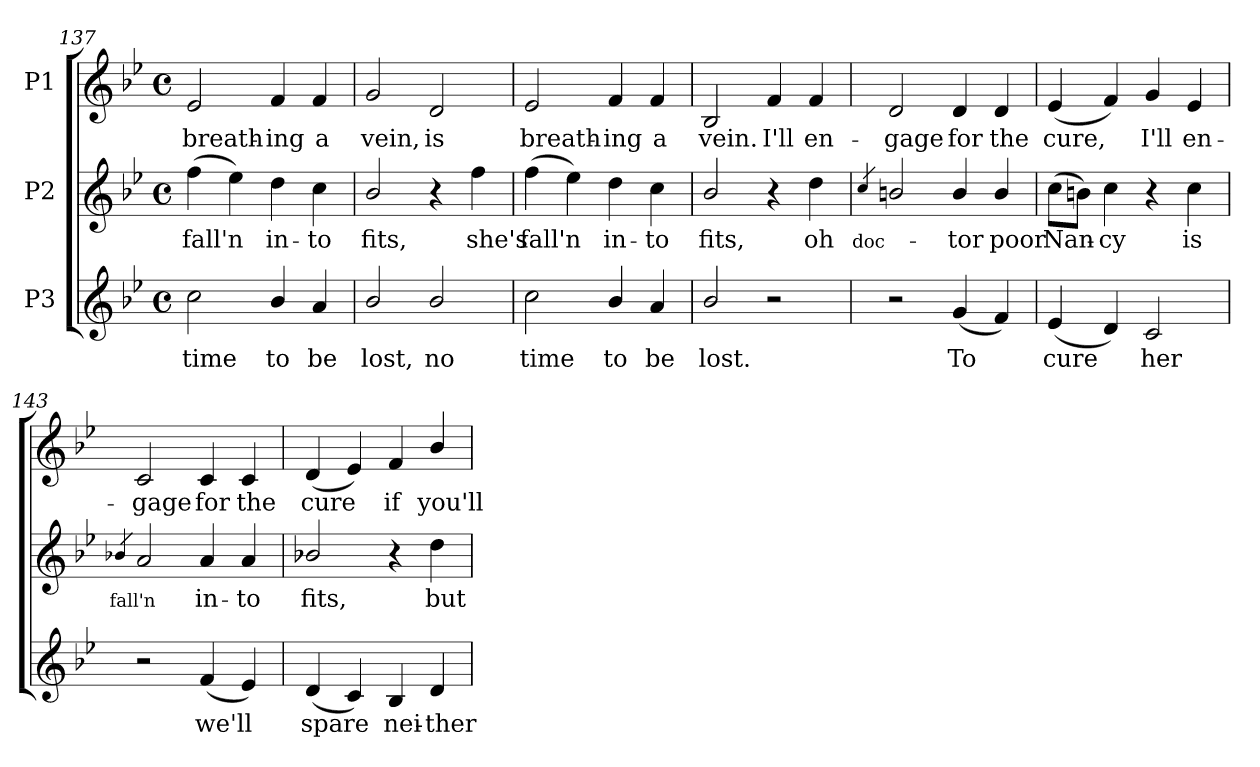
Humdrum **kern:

**kern	**text	**kern	**text	**kern	**text
*part3	*part3	*part2	*part2	*part1	*part1
*staff3	*staff3	*staff2	*staff2	*staff1	*staff1
*I"P3	*	*I"P2	*	*I"P1	*
*clefG2	*	*clefG2	*	*clefG2	*
*k[b-e-]	*	*k[b-e-]	*	*k[b-e-]	*
*B-:	*	*B-:	*	*B-:	*
*M4/4	*	*M4/4	*	*M4/4	*
*met(c)	*	*met(c)	*	*met(c)	*
=137	=137	=137	=137	=137	=137
!	!LO:LY:b:color=#000000	!	!	!	!
!	!	!	!LO:LY:b:color=#000000	!	!
!	!	!	!	!	!LO:LY:b:color=#000000
2cci\	time	(4ffi\	fall'n	2e-i/	breath-
.	.	4ee-i\)	.	.	.
!	!LO:LY:b:color=#000000	!	!	!	!
!	!	!	!LO:LY:b:color=#000000	!	!
!	!	!	!	!	!LO:LY:b:color=#000000
4b-i/	to	4ddi\	in-	4fi/	-ing
!	!LO:LY:b:color=#000000	!	!	!	!
!	!	!	!LO:LY:b:color=#000000	!	!
!	!	!	!	!	!LO:LY:b:color=#000000
4ai/	be	4cci\	-to	4fi/	a
=138	=138	=138	=138	=138	=138
!	!LO:LY:b:color=#000000	!	!	!	!
!	!	!	!LO:LY:b:color=#000000	!	!
!	!	!	!	!	!LO:LY:b:color=#000000
2b-i/	lost,	2b-i/	fits,	2gi/	vein,
!	!LO:LY:b:color=#000000	!	!	!	!
!	!	!	!	!	!LO:LY:b:color=#000000
2b-i/	no	4r	.	2di/	is
!	!	!	!LO:LY:b:color=#000000	!	!
.	.	4ffi\	she's	.	.
=139	=139	=139	=139	=139	=139
!	!LO:LY:b:color=#000000	!	!	!	!
!	!	!	!LO:LY:b:color=#000000	!	!
!	!	!	!	!	!LO:LY:b:color=#000000
2cci\	time	(4ffi\	fall'n	2e-i/	breath-
.	.	4ee-i\)	.	.	.
!	!LO:LY:b:color=#000000	!	!	!	!
!	!	!	!LO:LY:b:color=#000000	!	!
!	!	!	!	!	!LO:LY:b:color=#000000
4b-i/	to	4ddi\	in-	4fi/	-ing
!	!LO:LY:b:color=#000000	!	!	!	!
!	!	!	!LO:LY:b:color=#000000	!	!
!	!	!	!	!	!LO:LY:b:color=#000000
4ai/	be	4cci\	-to	4fi/	a
=140	=140	=140	=140	=140	=140
!	!LO:LY:b:color=#000000	!	!	!	!
!	!	!	!LO:LY:b:color=#000000	!	!
!	!	!	!	!	!LO:LY:b:color=#000000
2b-i/	lost.	2b-i/	fits,	2B-i/	vein.
!	!	!	!	!	!LO:LY:b:color=#000000
2r	.	4r	.	4fi/	I'll
!	!	!	!LO:LY:b:color=#000000	!	!
!	!	!	!	!	!LO:LY:b:color=#000000
.	.	4ddi\	oh	4fi/	en-
!!LO:LB:g=z
=141	=141	=141	=141	=141	=141
!	!	!	!LO:LY:b:color=#000000	!	!
.	.	4qcci/	doc-	.	.
!	!	!	!	!	!LO:LY:b:color=#000000
2r	.	2bni/	.	2di/	-gage
!	!LO:LY:b:color=#000000	!	!	!	!
!	!	!	!LO:LY:b:color=#000000	!	!
!	!	!	!	!	!LO:LY:b:color=#000000
(4gi/	To	4bi/	-tor	4di/	for
!	!	!	!LO:LY:b:color=#000000	!	!
!	!	!	!	!	!LO:LY:b:color=#000000
4fi/)	.	4bi/	poor	4di/	the
=142	=142	=142	=142	=142	=142
!	!LO:LY:b:color=#000000	!	!	!	!
!	!	!	!LO:LY:b:color=#000000	!	!
!	!	!	!	!	!LO:LY:b:color=#000000
(4e-i/	cure	(8cci\L	Nan-	(4e-i/	cure,
.	.	8bni\J)	.	.	.
!	!	!	!LO:LY:b:color=#000000	!	!
4di/)	.	4cci\	-cy	4fi/)	.
!	!LO:LY:b:color=#000000	!	!	!	!
!	!	!	!	!	!LO:LY:b:color=#000000
2ci/	her	4r	.	4gi/	I'll
!	!	!	!LO:LY:b:color=#000000	!	!
!	!	!	!	!	!LO:LY:b:color=#000000
.	.	4cci\	is	4e-i/	en-
=143	=143	=143	=143	=143	=143
!	!	!	!LO:LY:b:color=#000000	!	!
.	.	4qb-Xi/	fall'n	.	.
!	!	!	!	!	!LO:LY:b:color=#000000
2r	.	2ai/	.	2ci/	-gage
!	!LO:LY:b:color=#000000	!	!	!	!
!	!	!	!LO:LY:b:color=#000000	!	!
!	!	!	!	!	!LO:LY:b:color=#000000
(4fi/	we'll	4ai/	in-	4ci/	for
!	!	!	!LO:LY:b:color=#000000	!	!
!	!	!	!	!	!LO:LY:b:color=#000000
4e-i/)	.	4ai/	-to	4ci/	the
=144	=144	=144	=144	=144	=144
!	!LO:LY:b:color=#000000	!	!	!	!
!	!	!	!LO:LY:b:color=#000000	!	!
!	!	!	!	!	!LO:LY:b:color=#000000
(4di/	spare	2b-Xi/	fits,	(4di/	cure
4ci/)	.	.	.	4e-i/)	.
!	!LO:LY:b:color=#000000	!	!	!	!
!	!	!	!	!	!LO:LY:b:color=#000000
4B-i/	nei-	4r	.	4fi/	if
!	!LO:LY:b:color=#000000	!	!	!	!
!	!	!	!LO:LY:b:color=#000000	!	!
!	!	!	!	!	!LO:LY:b:color=#000000
4di/	-ther	4ddi\	but	4b-i/	you'll
=	=	=	=	=	=
*-	*-	*-	*-	*-	*-
